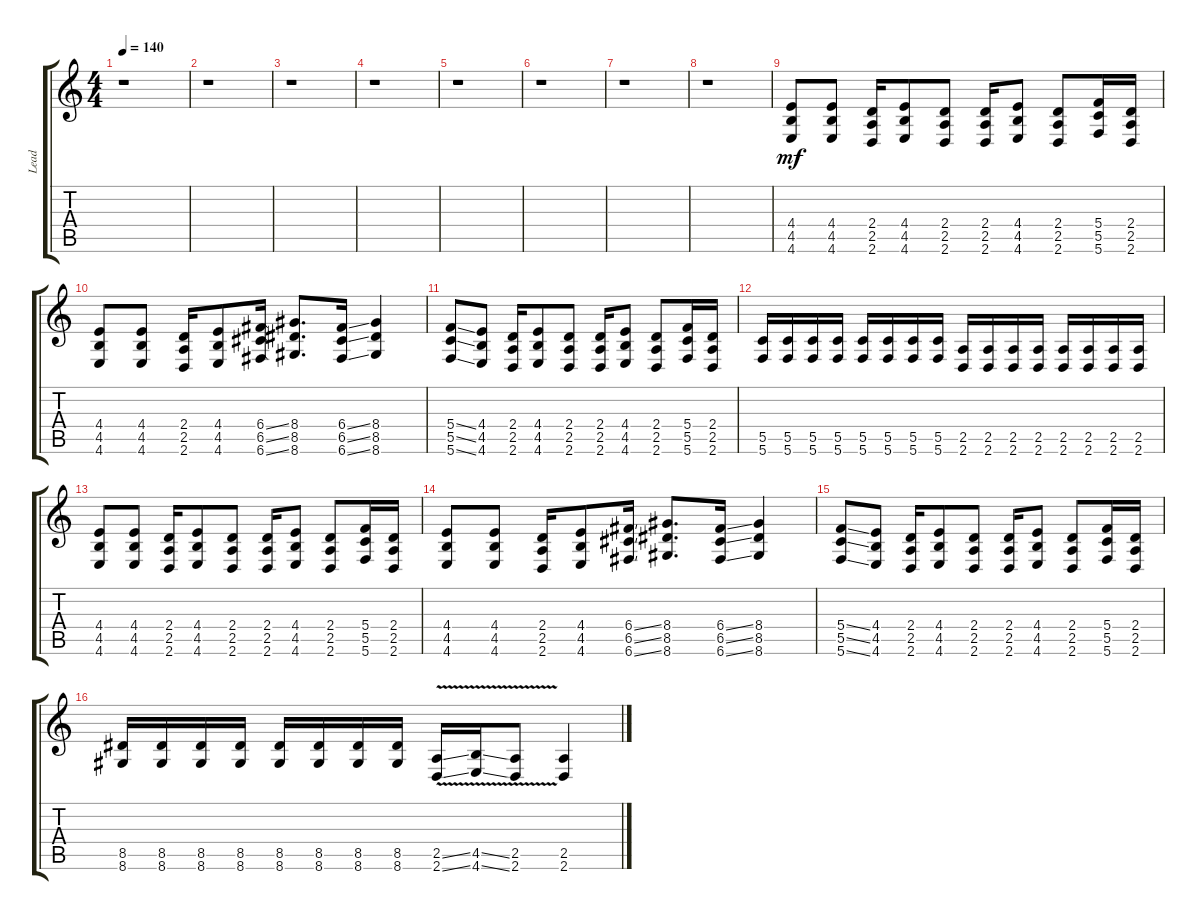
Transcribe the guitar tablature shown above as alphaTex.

\track ("Lead" "Lead") {instrument overdrivenguitar}
\staff {score tabs}
\tuning (D4 A3 F3 C3 G2 C2) {hide}
\ts (4 4)
\tempo 140
\clef g2
\ks c
r.1{dy mf} |
r.1 |
r.1 |
r.1 |
r.1 |
r.1 |
r.1 |
r.1 |
(4.4 4.5 4.6).8 (4.4 4.5 4.6).8 (2.4 2.5 2.6).16 (4.4 4.5 4.6).8 (2.4 2.5 2.6).8 (2.4 2.5 2.6).16 (4.4 4.5 4.6).8 (2.4 2.5 2.6).8 (5.4 5.5 5.6).16 (2.4 2.5 2.6).16 |
(4.4 4.5 4.6).8 (4.4 4.5 4.6).8 (2.4 2.5 2.6).16 (4.4 4.5 4.6).8 (6.4{ss} 6.5{ss} 6.6{ss}).16 (8.4 8.5 8.6).8{d} (6.4{ss} 6.5{ss} 6.6{ss}).16 (8.4 8.5 8.6).4 |
(5.4{ss} 5.5{ss} 5.6{ss}).8 (4.4 4.5 4.6).8 (2.4 2.5 2.6).16 (4.4 4.5 4.6).8 (2.4 2.5 2.6).8 (2.4 2.5 2.6).16 (4.4 4.5 4.6).8 (2.4 2.5 2.6).8 (5.4 5.5 5.6).16 (2.4 2.5 2.6).16 |
(5.5 5.6).16 (5.5 5.6).16 (5.5 5.6).16 (5.5 5.6).16 (5.5 5.6).16 (5.5 5.6).16 (5.5 5.6).16 (5.5 5.6).16 (2.5 2.6).16 (2.5 2.6).16 (2.5 2.6).16 (2.5 2.6).16 (2.5 2.6).16 (2.5 2.6).16 (2.5 2.6).16 (2.5 2.6).16 |
(4.4 4.5 4.6).8 (4.4 4.5 4.6).8 (2.4 2.5 2.6).16 (4.4 4.5 4.6).8 (2.4 2.5 2.6).8 (2.4 2.5 2.6).16 (4.4 4.5 4.6).8 (2.4 2.5 2.6).8 (5.4 5.5 5.6).16 (2.4 2.5 2.6).16 |
(4.4 4.5 4.6).8 (4.4 4.5 4.6).8 (2.4 2.5 2.6).16 (4.4 4.5 4.6).8 (6.4{ss} 6.5{ss} 6.6{ss}).16 (8.4 8.5 8.6).8{d} (6.4{ss} 6.5{ss} 6.6{ss}).16 (8.4 8.5 8.6).4 |
(5.4{ss} 5.5{ss} 5.6{ss}).8 (4.4 4.5 4.6).8 (2.4 2.5 2.6).16 (4.4 4.5 4.6).8 (2.4 2.5 2.6).8 (2.4 2.5 2.6).16 (4.4 4.5 4.6).8 (2.4 2.5 2.6).8 (5.4 5.5 5.6).16 (2.4 2.5 2.6).16 |
(8.5 8.6).16 (8.5 8.6).16 (8.5 8.6).16 (8.5 8.6).16 (8.5 8.6).16 (8.5 8.6).16 (8.5 8.6).16 (8.5 8.6).16 (2.5{v ss} 2.6{v ss}).16 (4.5{v ss} 4.6{v ss}).16 (2.5{v} 2.6{v}).8 (2.5 2.6).4
